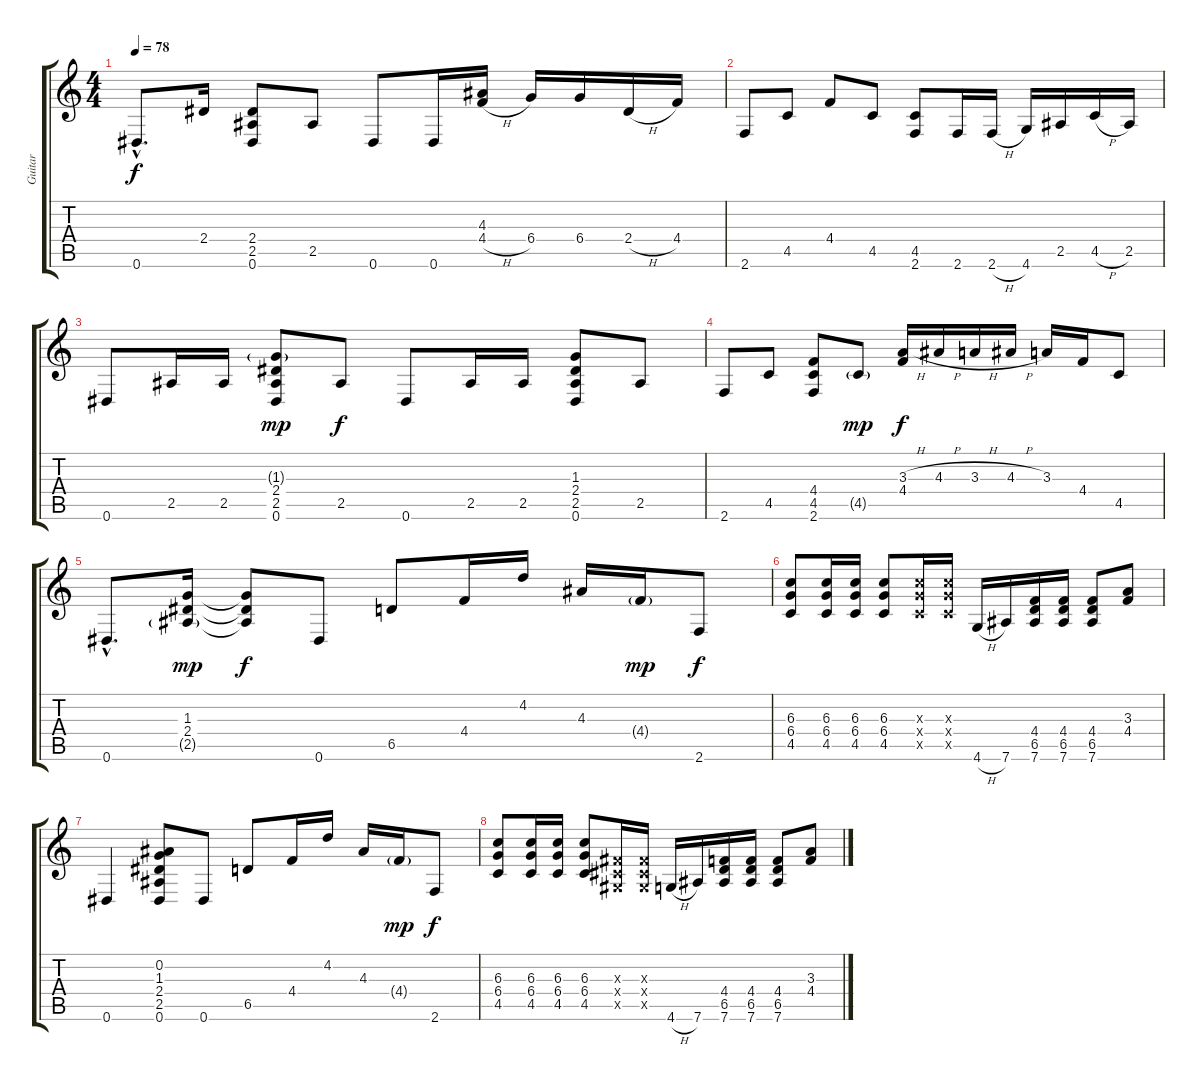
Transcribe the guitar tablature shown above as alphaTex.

\track ("Guitar" "Guitar") {instrument electricguitarjazz}
\staff {score tabs}
\tuning (Eb4 Bb3 Gb3 Db3 Ab2 Eb2) {hide}
\ts (4 4)
\tempo 78
\clef g2
\ks c
0.6{hac}.8{d dy f} 2.4.16 (2.4 2.5 0.6).8 2.5.8 0.6.8 0.6.16 (4.3 4.4{h}).16 6.4.16 6.4.16 2.4{h}.16 4.4.16 |
2.6.8 4.5.8 4.4.8 4.5.8 (4.5 2.6).8 2.6.16 2.6{h}.16 4.6.16 2.5.16 4.5{h}.16 2.5.16 |
0.6.8 2.5.16 2.5.16 (1.3{g} 2.4 2.5 0.6).8{dy mp} 2.5.8{dy f} 0.6.8 2.5.16 2.5.16 (1.3 2.4 2.5 0.6).8 2.5.8 |
2.6.8 4.5.8 (4.4 4.5 2.6).8 4.5{g}.8{dy mp} (3.3{h} 4.4).16{dy f} 4.3{h}.16 3.3{h}.16 4.3{h}.16 3.3.16 4.4.16 4.5.8 |
0.6{hac}.8{d} (1.3 2.4 2.5{g}).16{dy mp} (1.3{t} 2.4{t} 2.5{t}).8{dy f} 0.6.8 6.5.8 4.4.16 4.2.16 4.3.16 4.4{g}.16{dy mp} 2.6.8{dy f} |
(6.3 6.4 4.5).8{volume 11} (6.3 6.4 4.5).16 (6.3 6.4 4.5).16 (6.3 6.4 4.5).8 (6.3{x} 6.4{x} 4.5{x}).16 (6.3{x} 6.4{x} 4.5{x}).16 4.6{h}.16 7.6.16 (4.4 6.5 7.6).16 (4.4 6.5 7.6).16 (4.4 6.5 7.6).8 (3.3 4.4).8 |
0.6.4 (0.2 1.3 2.4 2.5 0.6).8 0.6.8 6.5.8 4.4.16 4.2.16 4.3.16 4.4{g}.16{dy mp} 2.6.8{dy f} |
(6.3 6.4 4.5).8 (6.3 6.4 4.5).16 (6.3 6.4 4.5).16 (6.3 6.4 4.5).8 (0.3{x} 0.4{x} 0.5{x}).16 (0.3{x} 0.4{x} 0.5{x}).16 4.6{h}.16 7.6.16 (4.4 6.5 7.6).16 (4.4 6.5 7.6).16 (4.4 6.5 7.6).8 (3.3 4.4).8
